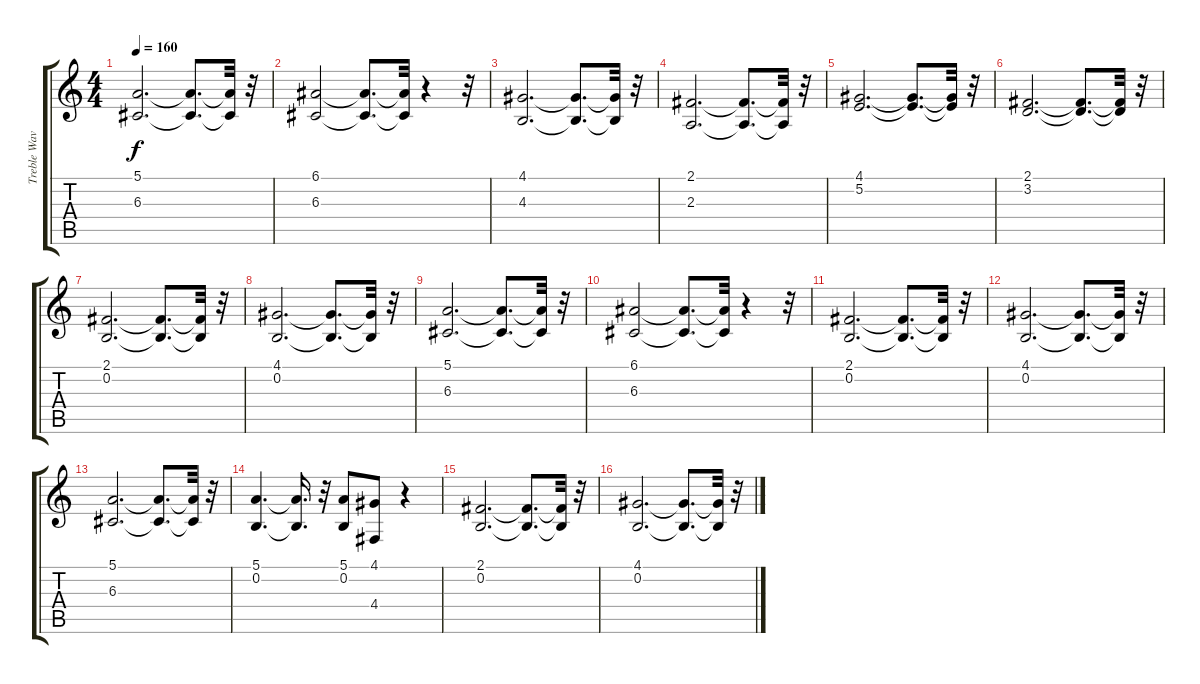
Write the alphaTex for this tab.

\track ("Treble Waveform" "Treble Wav") {instrument lead1square}
\staff {score tabs}
\tuning (E4 B3 G3 D3 A2 E2) {hide}
\ts (4 4)
\tempo 160
\clef g2
\ks c
(5.1 6.3).2{d dy f} (5.1{t} 6.3{t}).8{d} (5.1{t} 6.3{t}).32 r.32 |
(6.1 6.3).2 (6.1{t} 6.3{t}).8{d} (6.1{t} 6.3{t}).32 r.4 r.32 |
(4.1 4.3).2{d} (4.1{t} 4.3{t}).8{d} (4.1{t} 4.3{t}).32 r.32 |
(2.1 2.3).2{d} (2.1{t} 2.3{t}).8{d} (2.1{t} 2.3{t}).32 r.32 |
(4.1 5.2).2{d} (4.1{t} 5.2{t}).8{d} (4.1{t} 5.2{t}).32 r.32 |
(2.1 3.2).2{d} (2.1{t} 3.2{t}).8{d} (2.1{t} 3.2{t}).32 r.32 |
(2.1 0.2).2{d} (2.1{t} 0.2{t}).8{d} (2.1{t} 0.2{t}).32 r.32 |
(4.1 0.2).2{d} (4.1{t} 0.2{t}).8{d} (4.1{t} 0.2{t}).32 r.32 |
(5.1 6.3).2{d} (5.1{t} 6.3{t}).8{d} (5.1{t} 6.3{t}).32 r.32 |
(6.1 6.3).2 (6.1{t} 6.3{t}).8{d} (6.1{t} 6.3{t}).32 r.4 r.32 |
(2.1 0.2).2{d} (2.1{t} 0.2{t}).8{d} (2.1{t} 0.2{t}).32 r.32 |
(4.1 0.2).2{d} (4.1{t} 0.2{t}).8{d} (4.1{t} 0.2{t}).32 r.32 |
(5.1 6.3).2{d} (5.1{t} 6.3{t}).8{d} (5.1{t} 6.3{t}).32 r.32 |
(5.1 0.2).4{d} (5.1{t} 0.2{t}).16{d} r.32 (5.1 0.2).8 (4.1 4.4).8 r.4 |
(2.1 0.2).2{d} (2.1{t} 0.2{t}).8{d} (2.1{t} 0.2{t}).32 r.32 |
(4.1 0.2).2{d} (4.1{t} 0.2{t}).8{d} (4.1{t} 0.2{t}).32 r.32
